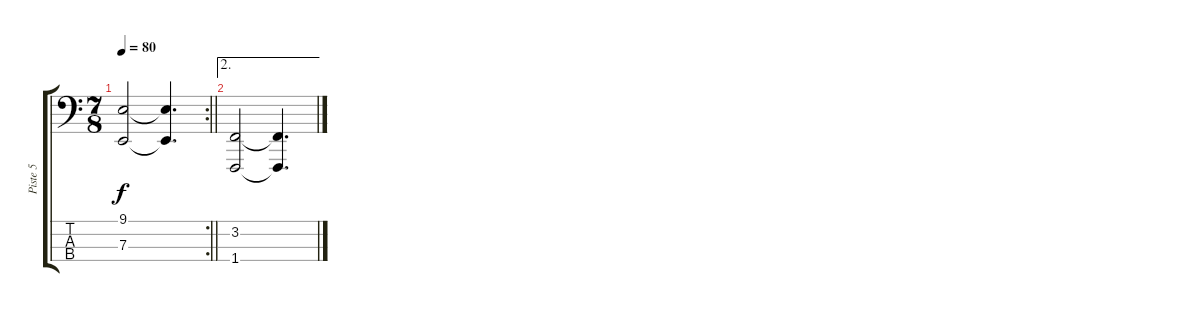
\track ("Piste 5" "Piste 5") {instrument electricpiano1}
\staff {score tabs}
\tuning (G2 D2 A1 E1) {hide}
\rc 2
\ts (7 8)
\tempo 80
\clef f4
\barLineRight lightlight
\ks c
(9.1 7.3).2{dy f volume 3} (9.1{t} 7.3{t}).4{d} |
\ae 2
(3.2 1.4).2 (3.2{t} 1.4{t}).4{d}
